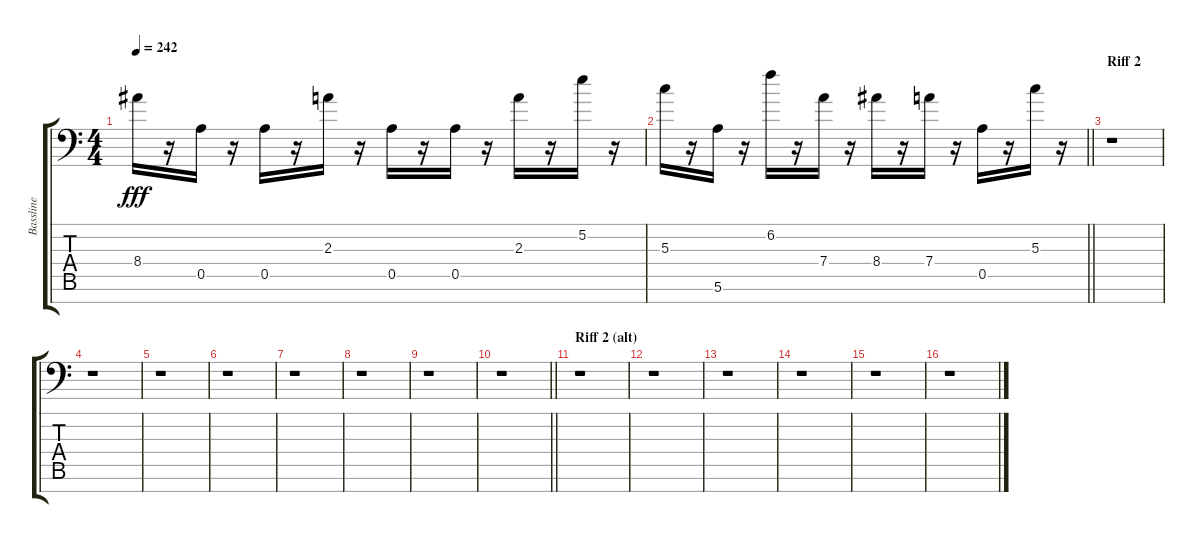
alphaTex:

\track ("Bassline" "Bassline") {instrument synthbass1}
\staff {score tabs}
\tuning (E5 B3 G3 D3 A2 E2 C-1) {hide}
\ts (4 4)
\tempo 242
\clef f4
\ks c
8.4.16{dy fff} r.16 0.5.16 r.16 0.5.16 r.16 2.3.16 r.16 0.5.16 r.16 0.5.16 r.16 2.3.16 r.16 5.2.16 r.16 |
\barLineRight lightlight
5.3.16 r.16 5.6.16 r.16 6.2.16 r.16 7.4.16 r.16 8.4.16 r.16 7.4.16 r.16 0.5.16 r.16 5.3.16 r.16 |
\section ("" "Riff 2")
r.1 |
r.1 |
r.1 |
r.1 |
r.1 |
r.1 |
r.1 |
\barLineRight lightlight
r.1 |
\section ("" "Riff 2 (alt)")
r.1 |
r.1 |
r.1 |
r.1 |
r.1 |
r.1
